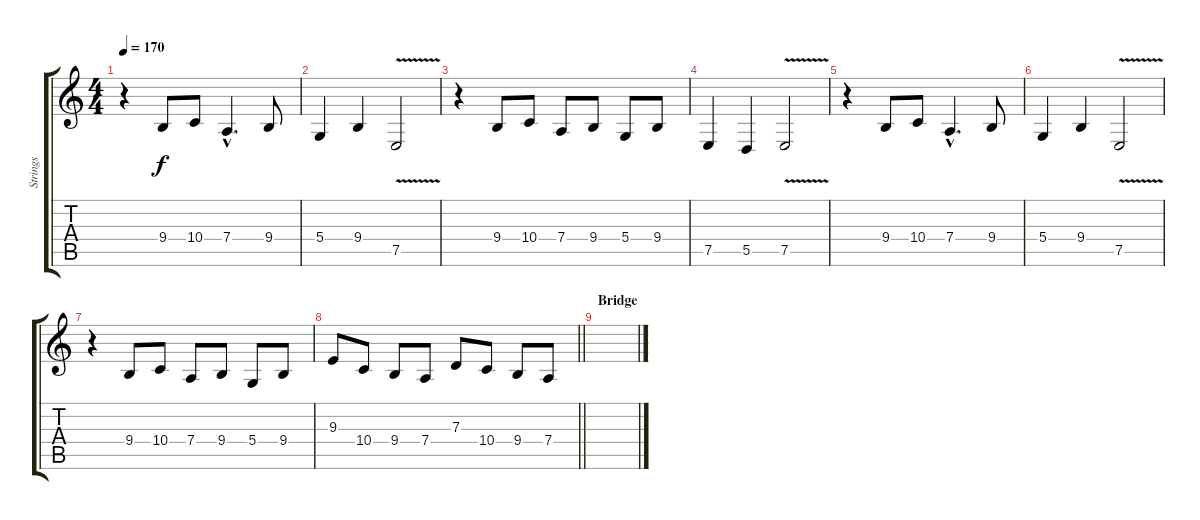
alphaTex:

\track ("Strings" "Strings") {instrument stringensemble1}
\staff {score tabs}
\tuning (E4 B3 G3 D3 A2 E2) {hide}
\ts (4 4)
\tempo 170
\clef g2
\ks c
r.4{dy f} 9.4.8 10.4.8 7.4{hac}.4{d} 9.4.8 |
5.4.4 9.4.4 7.5{v}.2 |
r.4 9.4.8 10.4.8 7.4.8 9.4.8 5.4.8 9.4.8 |
7.5.4 5.5.4 7.5{v}.2 |
r.4 9.4.8 10.4.8 7.4{hac}.4{d} 9.4.8 |
5.4.4 9.4.4 7.5{v}.2 |
r.4 9.4.8 10.4.8 7.4.8 9.4.8 5.4.8 9.4.8 |
\barLineRight lightlight
9.3.8 10.4.8 9.4.8 7.4.8 7.3.8 10.4.8 9.4.8 7.4.8 |
\section ("" "Bridge")
